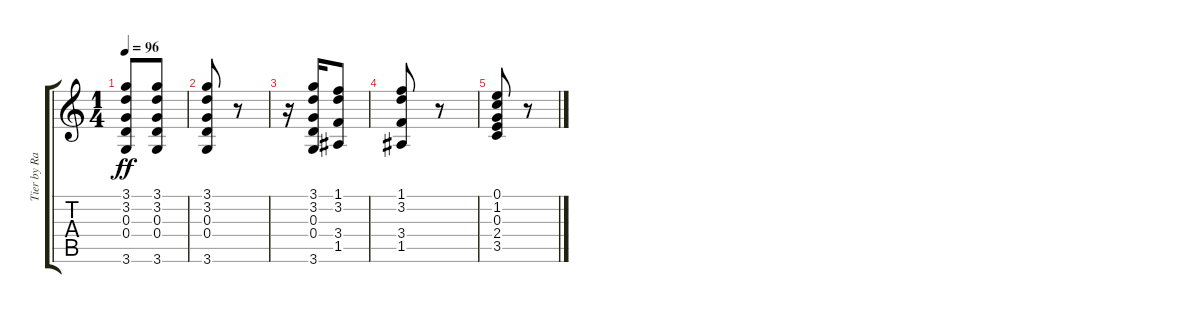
\track ("Tier by Ramms+ein" "Tier by Ra") {instrument acousticguitarsteel}
\staff {score tabs}
\tuning (E4 B3 G3 D3 A2 E2) {hide}
\ts (1 4)
\tempo 96
\clef g2
\ks c
(3.1 3.2 0.3 0.4 3.6).8{dy ff} (3.1 3.2 0.3 0.4 3.6).8 |
(3.1 3.2 0.3 0.4 3.6).8 r.8 |
r.16 (3.1 3.2 0.3 0.4 3.6).16 (1.1 3.2 3.4 1.5).8 |
(1.1 3.2 3.4 1.5).8 r.8 |
(0.1 1.2 0.3 2.4 3.5).8 r.8
